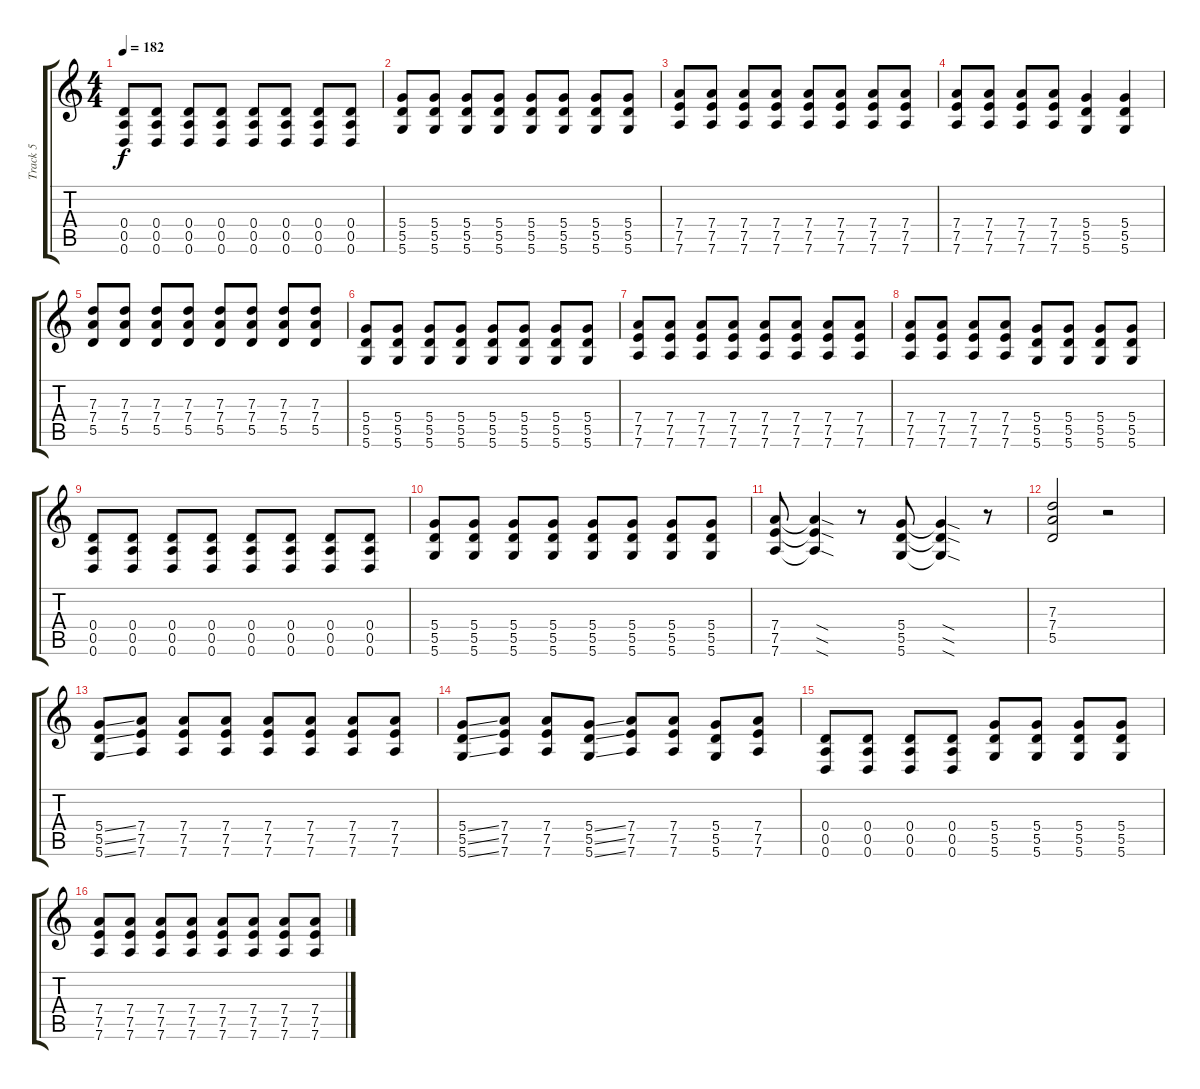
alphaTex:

\track ("Track 5" "Track 5") {instrument distortionguitar}
\staff {score tabs}
\tuning (E4 B3 G3 D3 A2 D2) {hide}
\ts (4 4)
\tempo 182
\clef g2
\ks c
(0.4 0.5 0.6).8{dy f} (0.4 0.5 0.6).8 (0.4 0.5 0.6).8 (0.4 0.5 0.6).8 (0.4 0.5 0.6).8 (0.4 0.5 0.6).8 (0.4 0.5 0.6).8 (0.4 0.5 0.6).8 |
(5.4 5.5 5.6).8 (5.4 5.5 5.6).8 (5.4 5.5 5.6).8 (5.4 5.5 5.6).8 (5.4 5.5 5.6).8 (5.4 5.5 5.6).8 (5.4 5.5 5.6).8 (5.4 5.5 5.6).8 |
(7.4 7.5 7.6).8 (7.4 7.5 7.6).8 (7.4 7.5 7.6).8 (7.4 7.5 7.6).8 (7.4 7.5 7.6).8 (7.4 7.5 7.6).8 (7.4 7.5 7.6).8 (7.4 7.5 7.6).8 |
(7.4 7.5 7.6).8 (7.4 7.5 7.6).8 (7.4 7.5 7.6).8 (7.4 7.5 7.6).8 (5.4 5.5 5.6).4 (5.4 5.5 5.6).4 |
(7.3 7.4 5.5).8 (7.3 7.4 5.5).8 (7.3 7.4 5.5).8 (7.3 7.4 5.5).8 (7.3 7.4 5.5).8 (7.3 7.4 5.5).8 (7.3 7.4 5.5).8 (7.3 7.4 5.5).8 |
(5.4 5.5 5.6).8 (5.4 5.5 5.6).8 (5.4 5.5 5.6).8 (5.4 5.5 5.6).8 (5.4 5.5 5.6).8 (5.4 5.5 5.6).8 (5.4 5.5 5.6).8 (5.4 5.5 5.6).8 |
(7.4 7.5 7.6).8 (7.4 7.5 7.6).8 (7.4 7.5 7.6).8 (7.4 7.5 7.6).8 (7.4 7.5 7.6).8 (7.4 7.5 7.6).8 (7.4 7.5 7.6).8 (7.4 7.5 7.6).8 |
(7.4 7.5 7.6).8 (7.4 7.5 7.6).8 (7.4 7.5 7.6).8 (7.4 7.5 7.6).8 (5.4 5.5 5.6).8 (5.4 5.5 5.6).8 (5.4 5.5 5.6).8 (5.4 5.5 5.6).8 |
(0.4 0.5 0.6).8 (0.4 0.5 0.6).8 (0.4 0.5 0.6).8 (0.4 0.5 0.6).8 (0.4 0.5 0.6).8 (0.4 0.5 0.6).8 (0.4 0.5 0.6).8 (0.4 0.5 0.6).8 |
(5.4 5.5 5.6).8 (5.4 5.5 5.6).8 (5.4 5.5 5.6).8 (5.4 5.5 5.6).8 (5.4 5.5 5.6).8 (5.4 5.5 5.6).8 (5.4 5.5 5.6).8 (5.4 5.5 5.6).8 |
(7.4 7.5 7.6).8 (7.4{sod t} 7.5{sod t} 7.6{sod t}).4 r.8 (5.4 5.5 5.6).8 (5.4{sod t} 5.5{sod t} 5.6{sod t}).4 r.8 |
(7.3 7.4 5.5).2 r.2 |
(5.4{ss} 5.5{ss} 5.6{ss}).8 (7.4 7.5 7.6).8 (7.4 7.5 7.6).8 (7.4 7.5 7.6).8 (7.4 7.5 7.6).8 (7.4 7.5 7.6).8 (7.4 7.5 7.6).8 (7.4 7.5 7.6).8 |
(5.4{ss} 5.5{ss} 5.6{ss}).8 (7.4 7.5 7.6).8 (7.4 7.5 7.6).8 (5.4{ss} 5.5{ss} 5.6{ss}).8 (7.4 7.5 7.6).8 (7.4 7.5 7.6).8 (5.4 5.5 5.6).8 (7.4 7.5 7.6).8 |
(0.4 0.5 0.6).8 (0.4 0.5 0.6).8 (0.4 0.5 0.6).8 (0.4 0.5 0.6).8 (5.4 5.5 5.6).8 (5.4 5.5 5.6).8 (5.4 5.5 5.6).8 (5.4 5.5 5.6).8 |
(7.4 7.5 7.6).8 (7.4 7.5 7.6).8 (7.4 7.5 7.6).8 (7.4 7.5 7.6).8 (7.4 7.5 7.6).8 (7.4 7.5 7.6).8 (7.4 7.5 7.6).8 (7.4 7.5 7.6).8
